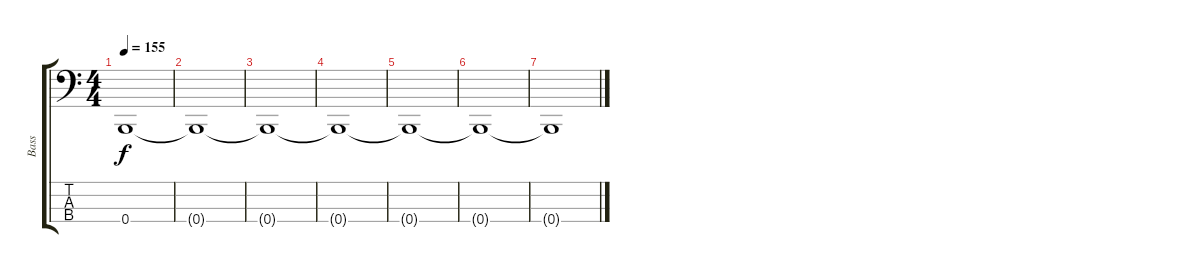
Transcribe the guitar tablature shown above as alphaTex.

\track ("Bass" "Bass") {instrument electricbassfinger}
\staff {score tabs}
\tuning (E2 B1 Gb1 B0) {hide}
\ts (4 4)
\tempo 155
\clef f4
\ks c
0.4{t}.1{dy f} |
0.4{t}.1 |
0.4{t}.1 |
0.4{t}.1{volume 0} |
0.4{t}.1 |
0.4{t}.1 |
0.4{t}.1
